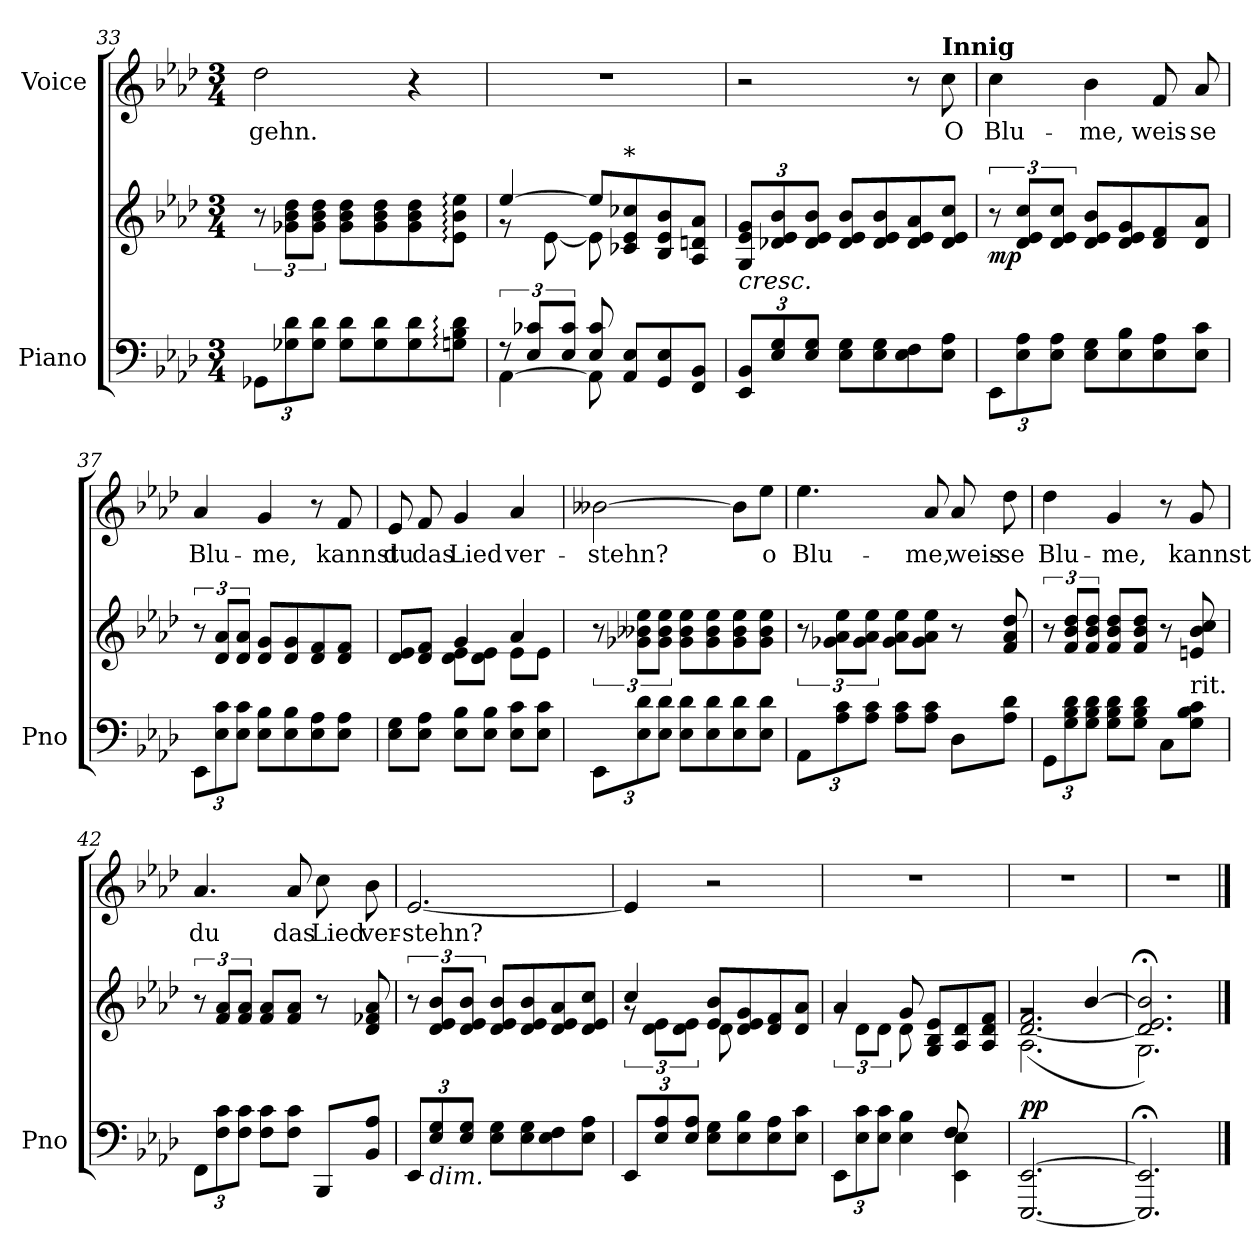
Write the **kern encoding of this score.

**kern	**kern	**dynam	**kern	**text
*part2	*part2	*part2	*part1	*part1
*staff3	*staff2	*staff2/3	*staff1	*staff1
*I"Piano	*	*	*I"Voice	*
*I'Pno	*	*	*	*
*clefF4	*clefG2	*	*clefG2	*
*k[b-e-a-d-]	*k[b-e-a-d-]	*	*k[b-e-a-d-]	*
*M3/4	*M3/4	*	*M3/4	*
*Xbrackettup	*	*	*	*
=33	=33	=33	=33	=33
!	!	!	!	!LO:LY:b
12GG-X\L	12r	.	2dd-\	-gehn.
12G-X\ 12d-\	12g-X\ 12b-\ 12dd-\L	.	.	.
12G-\ 12d-\J	12g-\ 12b-\ 12dd-\J	.	.	.
8G-\ 8d-\L	8g-\ 8b-\ 8dd-\L	.	.	.
8G-\ 8d-\	8g-\ 8b-\ 8dd-\	.	.	.
8G-\ 8d-\	8g-\ 8b-\ 8dd-\	.	4r	.
8Gn\: 8B-\: 8d-\:J	8e-\: 8b-\: 8ee-\:J	.	.	.
=34	=34	=34	=34	=34
*brackettup	*	*	*	*
*^	*^	*	*	*
*	*^	*	*	*	*	*
12rF	4ryy	[4AA-\	[4ee-/	8rg	.	2.r	.
12E-/ 12c-X/L	.	.	.	.	.	.	.
.	.	.	.	[8e-\	.	.	.
12E-/ 12c-/J	.	.	.	.	.	.	.
8E-/ 8c-/	8AA-\]	2ryy	8ee-/L]	8e-\]	.	.	.
!	!	!	!LO:TX:a:t=*	!	!	!	!
8AA-/ 8E-/L	4.ryy	.	8c-X/ 8e-/ 8cc-i/	4.ryy	.	.	.
8GG/ 8E-/	.	.	8B-/ 8e-/ 8b-/	.	.	.	.
8FF/ 8BB-/J	.	.	8A-/ 8dn/ 8a-/J	.	.	.	.
*v	*v	*v	*	*	*	*	*
*	*v	*v	*	*	*
!!LO:LB:g=z
=35	=35	=35	=35	=35
*Xbrackettup	*Xbrackettup	*	*	*
!	!LO:TX:b:i:t=cresc.	!	!	!
12EE-/ 12BB-/L	12G/ 12e-/ 12g/L	.	2r	.
12E-/ 12G/	12d-X/ 12e-/ 12b-/	.	.	.
12E-/ 12G/J	12d-/ 12e-/ 12b-/J	.	.	.
8E-\ 8G\L	8d-/ 8e-/ 8b-/L	.	.	.
8E-\ 8G\	8d-/ 8e-/ 8b-/	.	.	.
8E-\ 8F\	8d-/ 8e-/ 8a-/	.	8r	.
!	!	!	!LO:TX:a:B:t=Innig	!
!	!	!	!	!LO:LY:b
8E-\ 8A-\J	8d-/ 8e-/ 8cc/J	.	8cc\	O
=36	=36	=36	=36	=36
*	*brackettup	*	*	*
!	!	!LO:DY:b	!	!LO:LY:b
12EE-\L	12r	mp	4cc\	Blu-
12E-\ 12A-\	12d-/ 12e-/ 12cc/L	.	.	.
12E-\ 12A-\J	12d-/ 12e-/ 12cc/J	.	.	.
!	!	!	!	!LO:LY:b
8E-\ 8G\L	8d-/ 8e-/ 8b-/L	.	4b-\	-me,
8E-\ 8B-\	8d-/ 8e-/ 8g/	.	.	.
!	!	!	!	!LO:LY:b
8E-\ 8A-\	8d-/ 8f/	.	8f/	weis-
!	!	!	!	!LO:LY:b
8E-\ 8c\J	8d-/ 8a-/J	.	8a-/	-se
=37	=37	=37	=37	=37
!	!	!	!	!LO:LY:b
12EE-\L	12r	.	4a-/	Blu-
12E-\ 12c\	12d-/ 12a-/L	.	.	.
12E-\ 12c\J	12d-/ 12a-/J	.	.	.
!	!	!	!	!LO:LY:b
8E-\ 8B-\L	8d-/ 8g/L	.	4g/	-me,
8E-\ 8B-\	8d-/ 8g/	.	.	.
8E-\ 8A-\	8d-/ 8f/	.	8r	.
!	!	!	!	!LO:LY:b
8E-\ 8A-\J	8d-/ 8f/J	.	8f/	kannst
=38	=38	=38	=38	=38
*	*^	*	*	*
!	!	!	!	!	!LO:LY:b
8E-\ 8G\L	8d-/ 8e-/L	4rcyy	.	8e-/	du
!	!	!	!	!	!LO:LY:b
8E-\ 8A-\J	8d-/ 8f/J	.	.	8f/	das
!	!	!	!	!	!LO:LY:b
8E-\ 8B-\L	4g/	8d-\ 8e-\L	.	4g/	Lied
8E-\ 8B-\J	.	8d-\ 8e-\J	.	.	.
!	!	!	!	!	!LO:LY:b
8E-\ 8c\L	4a-/	8e-\L	.	4a-/	ver-
8E-\ 8c\J	.	8e-\J	.	.	.
=39	=39	=39	=39	=39	=39
!	!	!	!	!	!LO:LY:b
*	*v	*v	*	*	*
12EE-/L	12r	.	[2b--X\	-stehn?
12E-\ 12d-\	12g-X\ 12b--X\ 12ee-\L	.	.	.
12E-\ 12d-\J	12g-\ 12b--\ 12ee-\J	.	.	.
8E-\ 8d-\L	8g-\ 8b--\ 8ee-\L	.	.	.
8E-\ 8d-\	8g-\ 8b--\ 8ee-\	.	.	.
8E-\ 8d-\	8g-\ 8b--\ 8ee-\	.	8b--\L]	.
!	!	!	!	!LO:LY:b
8E-\ 8d-\J	8g-\ 8b--\ 8ee-\J	.	8ee-\J	o
=40	=40	=40	=40	=40
!	!	!	!	!LO:LY:b
12AA-\L	12r	.	4.ee-\	Blu-
12A-\ 12c\	12g-X\ 12a-\ 12ee-\L	.	.	.
12A-\ 12c\J	12g-\ 12a-\ 12ee-\J	.	.	.
8A-\ 8c\L	8g-\ 8a-\ 8ee-\L	.	.	.
!	!	!	!	!LO:LY:b
8A-\ 8c\J	8g-\ 8a-\ 8ee-\J	.	8a-/	-me,
!	!	!	!	!LO:LY:b
8D-\L	8r	.	8a-/	weis-
!	!	!	!	!LO:LY:b
8A-\ 8d-\J	8f/ 8a-/ 8dd-/	.	8dd-\	-se
!!LO:LB:g=z
=41	=41	=41	=41	=41
!	!	!	!	!LO:LY:b
12GG\L	12r	.	4dd-\	Blu-
12G\ 12B-\ 12d-\	12f/ 12b-/ 12dd-/L	.	.	.
12G\ 12B-\ 12d-\J	12f/ 12b-/ 12dd-/J	.	.	.
!	!	!	!	!LO:LY:b
8G\ 8B-\ 8d-\L	8f/ 8b-/ 8dd-/L	.	4g/	-me,
8G\ 8B-\ 8d-\J	8f/ 8b-/ 8dd-/J	.	.	.
8C\L	8r	.	8r	.
*	*	*	*MM63	*
!LO:TX:a:t=rit.	!	!	!	!
!	!	!	!	!LO:LY:b
8G\ 8B-\ 8c\J	8en/ 8b-/ 8cc/	.	8g/	kannst
=42	=42	=42	=42	=42
!	!	!	!	!LO:LY:b
*	*	*	*^	*
12FF\L	12r	.	4.a-/	6ryy	du
12F\ 12c\	12f/ 12a-/L	.	.	.	.
*	*	*	*MM61	*	*
12F\ 12c\J	12f/ 12a-/J	.	.	3..ryy	.
8F\ 8c\L	8f/ 8a-/L	.	.	.	.
!	!	!	!	!	!LO:LY:b
8F\ 8c\J	8f/ 8a-/J	.	8a-/	.	das
*	*	*	*MM60	*	*
!	!	!	!	!	!LO:LY:b
8BBB-/L	8r	.	8cc\	.	Lied
!	!	!	!	!	!LO:LY:b
8BB-/ 8A-/J	8d-/ 8f-X/ 8a-/	.	8b-\	.	ver-
*	*	*	*v	*v	*
=43	=43	=43	=43	=43
*	*	*	*MM59	*
*	*	*	*^	*
!	!	!	!	!	!LO:LY:b
*	*	*	*	*^	*
12EE-/L	12r	.	[2.e-/	4ryy	2ryy	-stehn?
!LO:TX:b:i:t=dim.	!	!	!	!	!	!
12E-/ 12G/	12d-/ 12e-/ 12b-/L	.	.	.	.	.
12E-/ 12G/J	12d-/ 12e-/ 12b-/J	.	.	.	.	.
*	*	*	*MM58	*	*	*
8E-\ 8G\L	8d-/ 8e-/ 8b-/L	.	.	2ryy	.	.
8E-\ 8G\	8d-/ 8e-/ 8b-/	.	.	.	.	.
*	*	*	*MM57	*	*	*
8E-\ 8F\	8d-/ 8e-/ 8a-/	.	.	.	4ryy	.
8E-\ 8A-\J	8d-/ 8e-/ 8cc/J	.	.	.	.	.
*	*	*	*v	*v	*v	*
=44	=44	=44	=44	=44
*	*^	*	*	*
12EE-/L	4cc/	12rg	.	4e-/]	.
12E-/ 12A-/	.	12d-\ 12e-\L	.	.	.
12E-/ 12A-/J	.	12d-\ 12e-\J	.	.	.
*	*	*	*	*MM56	*
8E-\ 8G\L	8e-/ 8b-/L	8d-\	.	2r	.
8E-\ 8B-\	8d-/ 8e-/ 8g/	8reyy	.	.	.
8E-\ 8A-\	8d-/ 8f/	4reyy	.	.	.
8E-\ 8c\J	8d-/ 8a-/J	.	.	.	.
=45	=45	=45	=45	=45	=45
*	*	*	*	*MM55	*
*^	*	*	*	*	*
12EE-\L	4rAyy	4a-/	12rg	.	2.r	.
12E-\ 12c\	.	.	12d-\L	.	.	.
12E-\ 12c\J	.	.	12d-\J	.	.	.
4E-\ 4B-\	4rBByy	8g/	8d-\	.	.	.
.	.	8G/ 8B-/ 8e-/L	8rAyy	.	.	.
4EE-\ 4E-\	8F/	8A-/ 8d-/	4rAyy	.	.	.
.	8rAyy	8A-/ 8d-/ 8f/J	.	.	.	.
=46	=46	=46	=46	=46	=46	=46
*	*	*	*^	*	*	*
!	!	!	!	!	!LO:DY:a=2	!	!
*v	*v	*	*	*	*	*	*
[2.EEE-/ [2.EE-/	2rg	(>[2.d-/ 2.f/	2.A-\	pp	2.r	.
.	[4b-/	.	.	.	.	.
*	*	*v	*v	*	*	*
=47	=47	=47	=47	=47	=47
2.EEE-/]; 2.EE-/];	2.d-/];< 2.e-/;< 2.b-/];<)	2.G\	.	2.r	.
*	*v	*v	*	*	*
==	==	==	==	==
*-	*-	*-	*-	*-
